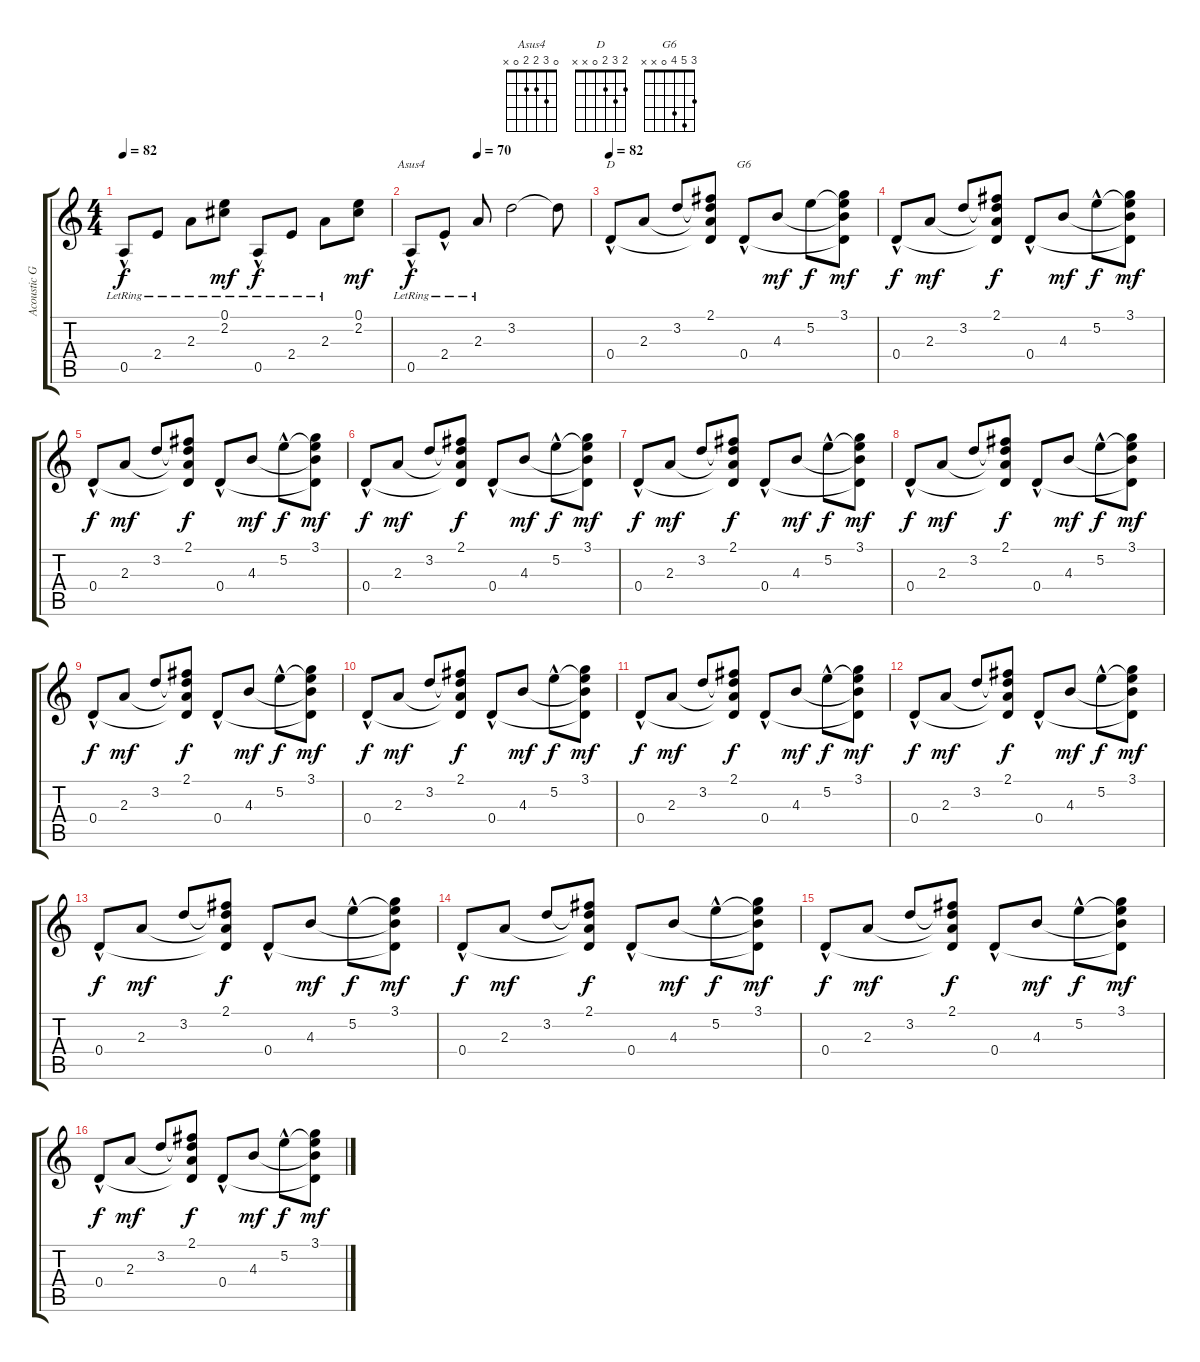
\track ("Acoustic Guitar" "Acoustic G") {instrument acousticguitarsteel}
\staff {score tabs}
\tuning (E4 B3 G3 D3 A2 E2) {hide}
\chord ("Asus4" 0 3 2 2 0 x)
\chord ("D" 2 3 2 0 x x)
\chord ("G6" 3 5 4 0 x x)
\ts (4 4)
\tempo 82
\clef g2
\ks c
0.5{hac lr}.8{dy f} 2.4{lr}.8 2.3{lr}.8 (0.1{lr} 2.2{lr}).8{dy mf} 0.5{hac lr}.8{dy f} 2.4{lr}.8 2.3{lr}.8 (0.1 2.2).8{dy mf} |
\tempo (70 0.375)
0.5{hac lr}.8{ch "Asus4" dy f} 2.4{hac lr}.8 2.3{lr}.8 3.2.2 3.2{t}.8 |
\tempo 82
0.4{hac}.8{ch "D"} 2.3.8 3.2.8 (2.1 3.2{t} 2.3{t} 0.4{t}).8 0.4{hac}.8{ch "G6"} 4.3.8{dy mf} 5.2.8{dy f} (3.1 5.2{t} 4.3{t} 0.4{t}).8{dy mf} |
0.4{hac}.8{dy f} 2.3.8{dy mf} 3.2.8 (2.1 3.2{t} 2.3{t} 0.4{t}).8{dy f} 0.4{hac}.8 4.3.8{dy mf} 5.2{hac}.8{dy f} (3.1 5.2{t} 4.3{t} 0.4{t}).8{dy mf} |
0.4{hac}.8{dy f} 2.3.8{dy mf} 3.2.8 (2.1 3.2{t} 2.3{t} 0.4{t}).8{dy f} 0.4{hac}.8 4.3.8{dy mf} 5.2{hac}.8{dy f} (3.1 5.2{t} 4.3{t} 0.4{t}).8{dy mf} |
0.4{hac}.8{dy f} 2.3.8{dy mf} 3.2.8 (2.1 3.2{t} 2.3{t} 0.4{t}).8{dy f} 0.4{hac}.8 4.3.8{dy mf} 5.2{hac}.8{dy f} (3.1 5.2{t} 4.3{t} 0.4{t}).8{dy mf} |
0.4{hac}.8{dy f} 2.3.8{dy mf} 3.2.8 (2.1 3.2{t} 2.3{t} 0.4{t}).8{dy f} 0.4{hac}.8 4.3.8{dy mf} 5.2{hac}.8{dy f} (3.1 5.2{t} 4.3{t} 0.4{t}).8{dy mf} |
0.4{hac}.8{dy f} 2.3.8{dy mf} 3.2.8 (2.1 3.2{t} 2.3{t} 0.4{t}).8{dy f} 0.4{hac}.8 4.3.8{dy mf} 5.2{hac}.8{dy f} (3.1 5.2{t} 4.3{t} 0.4{t}).8{dy mf} |
0.4{hac}.8{dy f} 2.3.8{dy mf} 3.2.8 (2.1 3.2{t} 2.3{t} 0.4{t}).8{dy f} 0.4{hac}.8 4.3.8{dy mf} 5.2{hac}.8{dy f} (3.1 5.2{t} 4.3{t} 0.4{t}).8{dy mf} |
0.4{hac}.8{dy f} 2.3.8{dy mf} 3.2.8 (2.1 3.2{t} 2.3{t} 0.4{t}).8{dy f} 0.4{hac}.8 4.3.8{dy mf} 5.2{hac}.8{dy f} (3.1 5.2{t} 4.3{t} 0.4{t}).8{dy mf} |
0.4{hac}.8{dy f} 2.3.8{dy mf} 3.2.8 (2.1 3.2{t} 2.3{t} 0.4{t}).8{dy f} 0.4{hac}.8 4.3.8{dy mf} 5.2{hac}.8{dy f} (3.1 5.2{t} 4.3{t} 0.4{t}).8{dy mf} |
0.4{hac}.8{dy f} 2.3.8{dy mf} 3.2.8 (2.1 3.2{t} 2.3{t} 0.4{t}).8{dy f} 0.4{hac}.8 4.3.8{dy mf} 5.2{hac}.8{dy f} (3.1 5.2{t} 4.3{t} 0.4{t}).8{dy mf} |
0.4{hac}.8{dy f} 2.3.8{dy mf} 3.2.8 (2.1 3.2{t} 2.3{t} 0.4{t}).8{dy f} 0.4{hac}.8 4.3.8{dy mf} 5.2{hac}.8{dy f} (3.1 5.2{t} 4.3{t} 0.4{t}).8{dy mf} |
0.4{hac}.8{dy f} 2.3.8{dy mf} 3.2.8 (2.1 3.2{t} 2.3{t} 0.4{t}).8{dy f} 0.4{hac}.8 4.3.8{dy mf} 5.2{hac}.8{dy f} (3.1 5.2{t} 4.3{t} 0.4{t}).8{dy mf} |
0.4{hac}.8{dy f} 2.3.8{dy mf} 3.2.8 (2.1 3.2{t} 2.3{t} 0.4{t}).8{dy f} 0.4{hac}.8 4.3.8{dy mf} 5.2{hac}.8{dy f} (3.1 5.2{t} 4.3{t} 0.4{t}).8{dy mf} |
0.4{hac}.8{dy f} 2.3.8{dy mf} 3.2.8 (2.1 3.2{t} 2.3{t} 0.4{t}).8{dy f} 0.4{hac}.8 4.3.8{dy mf} 5.2{hac}.8{dy f} (3.1 5.2{t} 4.3{t} 0.4{t}).8{dy mf}
